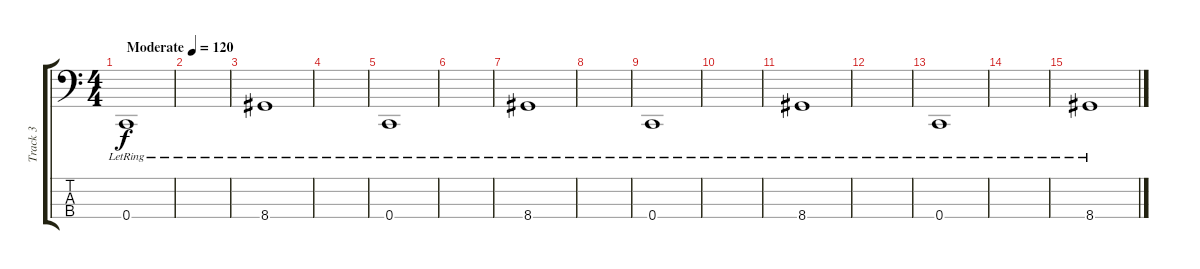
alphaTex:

\track ("Track 3" "Track 3") {instrument acousticguitarsteel}
\staff {score tabs}
\tuning (F2 C2 G1 C1) {hide}
\ts (4 4)
\tempo (120 "Moderate")
\clef f4
\ks c
0.4{lr}.1{dy f instrument acousticguitarsteel} |
|
8.4{lr}.1 |
|
0.4{lr}.1 |
|
8.4{lr}.1 |
|
0.4{lr}.1 |
|
8.4{lr}.1 |
|
0.4{lr}.1 |
|
8.4{lr}.1
